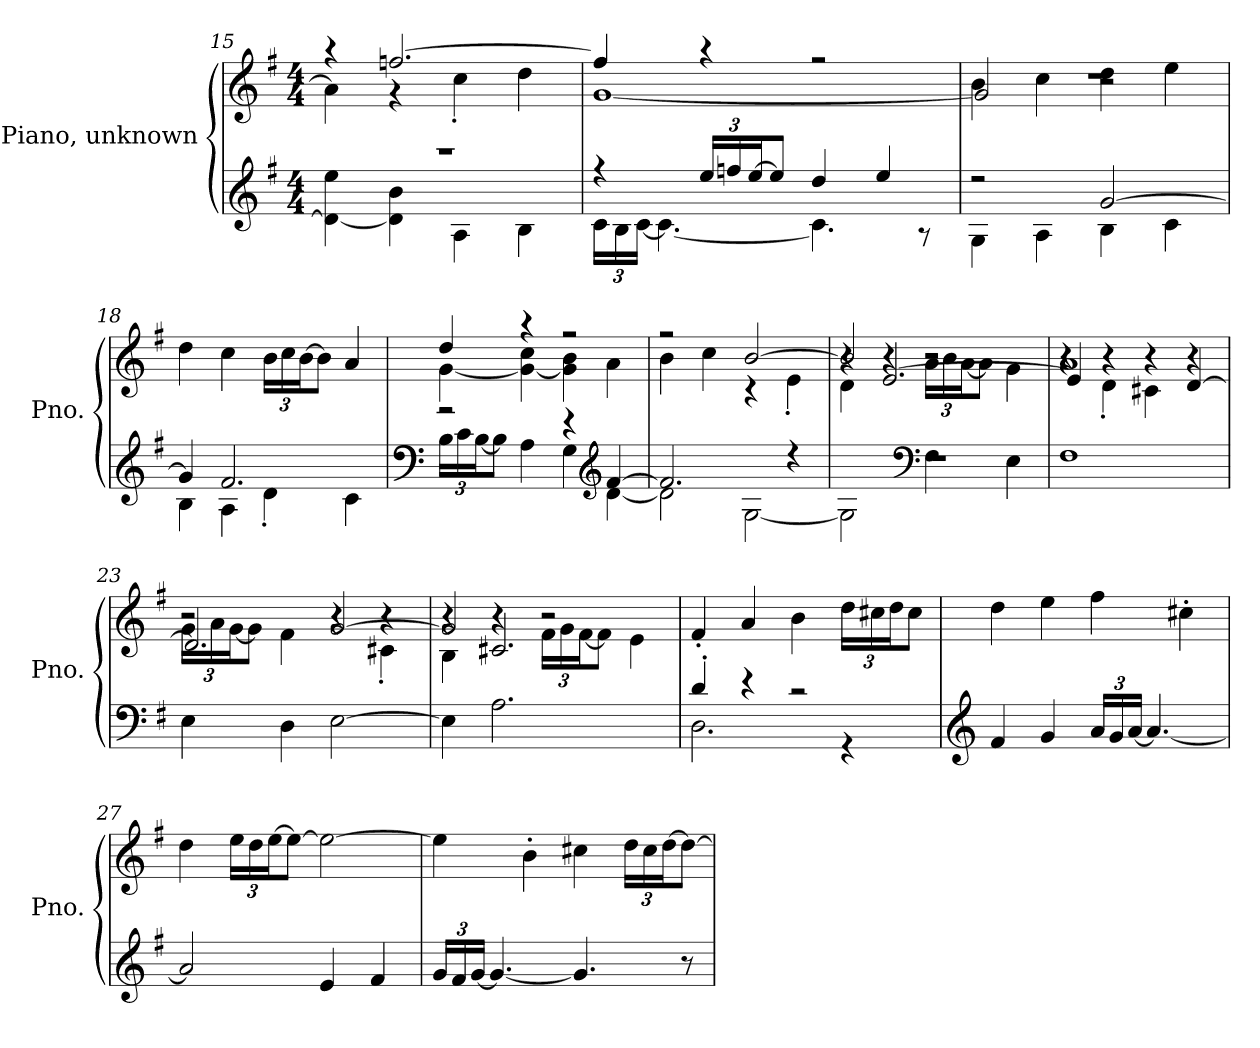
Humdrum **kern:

**kern	**kern
*part1	*part1
*staff2	*staff1
*I"Piano, unknown	*
*I'Pno.	*
*clefG2	*clefG2
*k[f#]	*k[f#]
*M4/4	*M4/4
=15	=15
*^	*^
1r	4d\_ 4ee\	4r	4a\]
.	4d\] 4b\	[2.ffn/	4r
.	4A\	.	4cc'\
.	4B\	.	4dd\
=16	=16	=16	=16
*	*Xbrackettup	*	*
4r	24c\LL	4ff/]	[1g
.	24B\	.	.
.	[24c\JJ	.	.
.	4.c\_	.	.
24ee/LL	.	4r	.
24ffn/	.	.	.
[24ee/J	.	.	.
8ee/J]	.	.	.
4dd/	4.c\]	2r	.
4ee/	.	.	.
.	8r	.	.
!!LO:LB:g=z
=17	=17	=17	=17
*	*	*	*^
2r	4G\	1r	4b\	2g/]
.	4A\	.	4cc\	.
[2g/	4B\	.	4dd\	2r
.	4c\	.	4ee\	.
*	*	*v	*v	*v
=18	=18	=18
4g/]	4B\	4dd\
2.f#/	4A\	4cc\
*	*	*Xbrackettup
.	4d'\	24b\LL
.	.	24cc\
.	.	[24b\J
.	.	8b\J]
.	4c\	4a/
=19	=19	=19
*clefF4	*	*
*	*	*^
2r	24B\LL	4dd/	[4g\
.	24c\	.	.
.	[24B\J	.	.
.	8B\J]	.	.
.	4A\	4r	4g\_ 4cc\
4r	4G\	2r	4g\] 4b\
*clefG2	*	*	*
[4f#/	[4d\	.	4a\
=20	=20	=20	=20
2.f#/]	2d\]	2r	4b\
.	.	.	4cc\
.	[2G\	[2b/	4r
4r	.	.	4e'\
=21	=21	=21	=21
*	*	*	*^
1r	2G\]	2b/]	4d\	4r
.	.	.	4r	[2.e/
*clefF4	*	*	*	*
.	4F#\	2r	24a\LL	.
.	.	.	24b\	.
.	.	.	[24a\J	.
.	.	.	8a\J]	.
.	4E\	.	4g\	.
*v	*v	*	*	*
!!LO:LB:g=z	!!	!!
=22	=22	=22	=22
1F#	1a	4r	4e/]
.	.	4d'\	4r
.	.	4c#X\	4r
.	.	4r	[4d/
=23	=23	=23	=23
4E\	2r	24g\LL	2.d/]
.	.	24a\	.
.	.	[24g\J	.
.	.	8g\J]	.
4D\	.	4f#\	.
[2E\	[2g/	4r	.
.	.	4c#X'\	4r
=24	=24	=24	=24
4E\]	2g/]	4B\	4r
2.A\	.	4r	2.c#X/
.	2r	24f#\LL	.
.	.	24g\	.
.	.	[24f#\J	.
.	.	8f#\J]	.
.	.	4e\	.
*	*v	*v	*v
=25	=25
*^	*
4d'/	2.D\	4f#'/
4r	.	4a/
2r	.	4b\
.	4r	24dd\LL
.	.	24cc#X\
.	.	24dd\J
.	.	8cc#\J
*v	*v	*
=26	=26
*clefG2	*
4f#/	4dd\
4g/	4ee\
24a/LL	4ff#\
24g/	.
[24a/JJ	.
4.a/_	.
.	4cc#X'\
!!LO:LB:g=z
=27	=27
2a/]	4dd\
.	24ee\LL
.	24dd\
.	[24ee\J
.	8ee\J_
4e/	2ee\_
4f#/	.
=28	=28
24g/LL	4ee\]
24f#/	.
[24g/JJ	.
4.g/_	.
.	4b'\
4.g/]	4cc#X\
.	24dd\LL
.	24cc#\
.	[24dd\J
8r	8dd\J_
=	=
*-	*-
